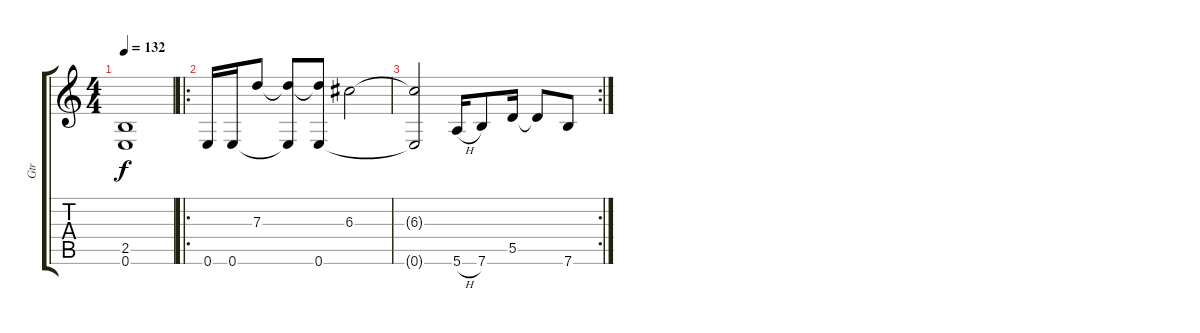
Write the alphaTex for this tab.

\track ("Gtr" "Gtr") {instrument overdrivenguitar}
\staff {score tabs}
\tuning (E4 B3 G3 D3 A2 E2) {hide}
\ts (4 4)
\tempo 132
\clef g2
\ks c
(2.5{t} 0.6{t}).1{dy f} |
\ro
0.6.16 0.6.16 7.3.8 (7.3{t} 0.6{t}).8 (7.3{t} 0.6).8 6.3.2 |
\rc 2
(6.3{t} 0.6{t}).2 5.6{h}.16 7.6.8 5.5.16 5.5{t}.8 7.6.8
